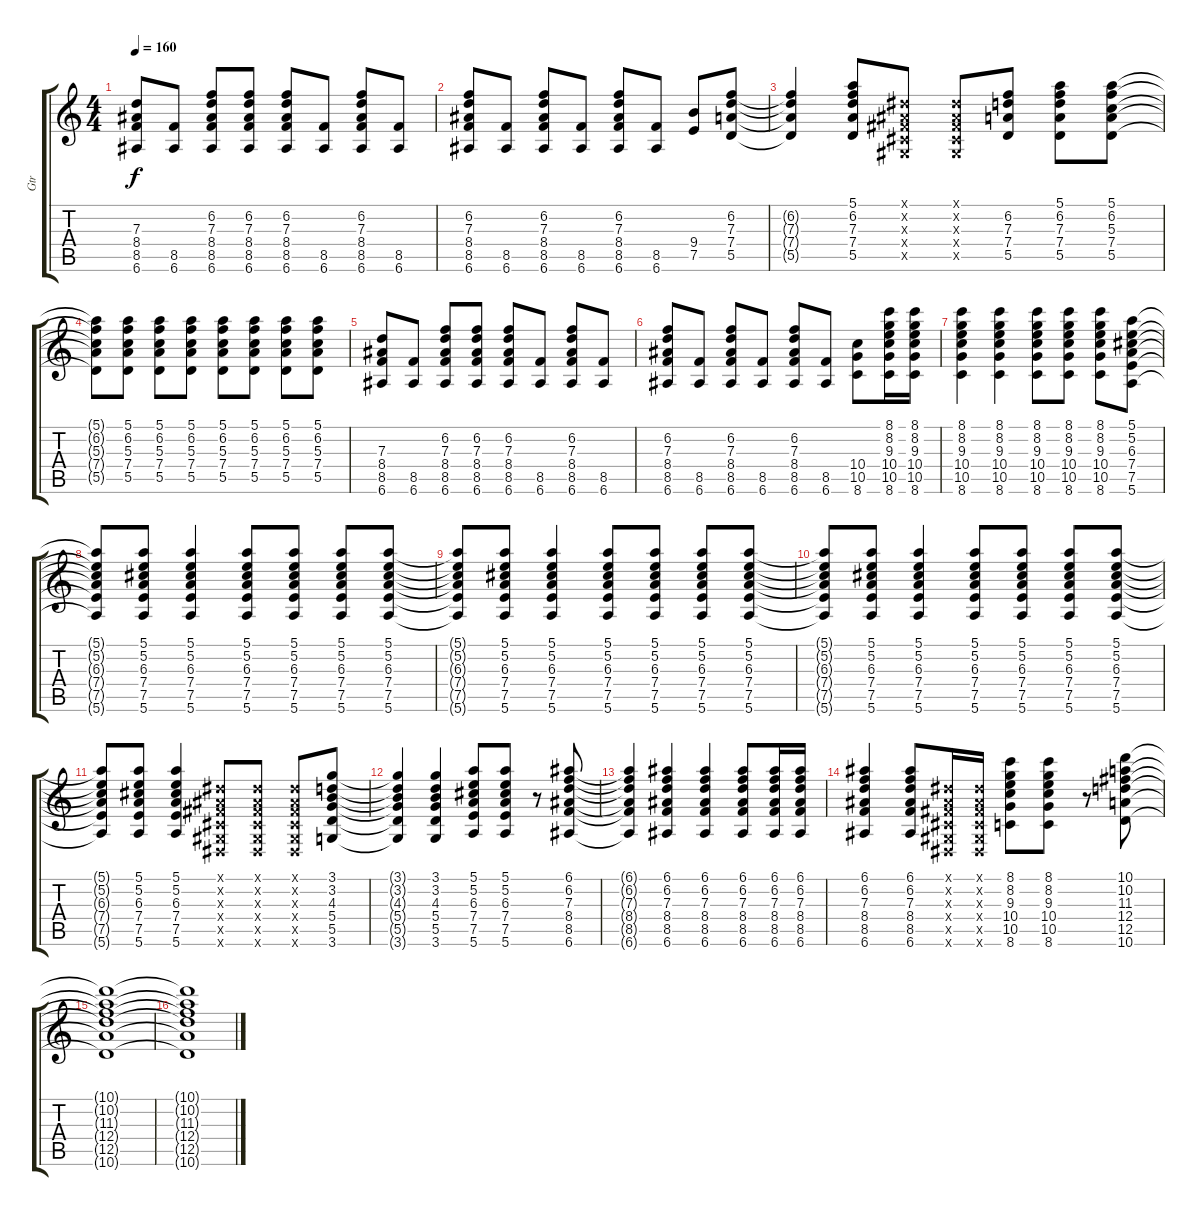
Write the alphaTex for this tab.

\track ("Gtr" "Gtr") {instrument distortionguitar}
\staff {score tabs}
\tuning (E4 B3 G3 D3 A2 E2) {hide}
\ts (4 4)
\tempo 160
\clef g2
\ks c
(7.3 8.4 8.5 6.6).8{dy f} (8.5 6.6).8 (6.2 7.3 8.4 8.5 6.6).8 (6.2 7.3 8.4 8.5 6.6).8 (6.2 7.3 8.4 8.5 6.6).8 (8.5 6.6).8 (6.2 7.3 8.4 8.5 6.6).8 (8.5 6.6).8 |
(6.2 7.3 8.4 8.5 6.6).8 (8.5 6.6).8 (6.2 7.3 8.4 8.5 6.6).8 (8.5 6.6).8 (6.2 7.3 8.4 8.5 6.6).8 (8.5 6.6).8 (9.4 7.5).8 (6.2 7.3 7.4 5.5).8 |
(6.2{t} 7.3{t} 7.4{t} 5.5{t}).4 (5.1 6.2 7.3 7.4 5.5).8 (-1.1{x} -1.2{x} -1.3{x} -1.4{x} -1.5{x}).8 (-1.1{x} -1.2{x} -1.3{x} -1.4{x} -1.5{x}).8 (6.2 7.3 7.4 5.5).8 (5.1 6.2 7.3 7.4 5.5).8 (5.1 6.2 5.3 7.4 5.5).8 |
(5.1{t} 6.2{t} 5.3{t} 7.4{t} 5.5{t}).8 (5.1 6.2 5.3 7.4 5.5).8 (5.1 6.2 5.3 7.4 5.5).8 (5.1 6.2 5.3 7.4 5.5).8 (5.1 6.2 5.3 7.4 5.5).8 (5.1 6.2 5.3 7.4 5.5).8 (5.1 6.2 5.3 7.4 5.5).8 (5.1 6.2 5.3 7.4 5.5).8 |
(7.3 8.4 8.5 6.6).8 (8.5 6.6).8 (6.2 7.3 8.4 8.5 6.6).8 (6.2 7.3 8.4 8.5 6.6).8 (6.2 7.3 8.4 8.5 6.6).8 (8.5 6.6).8 (6.2 7.3 8.4 8.5 6.6).8 (8.5 6.6).8 |
(6.2 7.3 8.4 8.5 6.6).8 (8.5 6.6).8 (6.2 7.3 8.4 8.5 6.6).8 (8.5 6.6).8 (6.2 7.3 8.4 8.5 6.6).8 (8.5 6.6).8 (10.4 10.5 8.6).8 (8.1 8.2 9.3 10.4 10.5 8.6).16 (8.1 8.2 9.3 10.4 10.5 8.6).16 |
(8.1 8.2 9.3 10.4 10.5 8.6).4 (8.1 8.2 9.3 10.4 10.5 8.6).4 (8.1 8.2 9.3 10.4 10.5 8.6).8 (8.1 8.2 9.3 10.4 10.5 8.6).8 (8.1 8.2 9.3 10.4 10.5 8.6).8 (5.1 5.2 6.3 7.4 7.5 5.6).8 |
(5.1{t} 5.2{t} 6.3{t} 7.4{t} 7.5{t} 5.6{t}).8 (5.1 5.2 6.3 7.4 7.5 5.6).8 (5.1 5.2 6.3 7.4 7.5 5.6).4 (5.1 5.2 6.3 7.4 7.5 5.6).8 (5.1 5.2 6.3 7.4 7.5 5.6).8 (5.1 5.2 6.3 7.4 7.5 5.6).8 (5.1 5.2 6.3 7.4 7.5 5.6).8 |
(5.1{t} 5.2{t} 6.3{t} 7.4{t} 7.5{t} 5.6{t}).8 (5.1 5.2 6.3 7.4 7.5 5.6).8 (5.1 5.2 6.3 7.4 7.5 5.6).4 (5.1 5.2 6.3 7.4 7.5 5.6).8 (5.1 5.2 6.3 7.4 7.5 5.6).8 (5.1 5.2 6.3 7.4 7.5 5.6).8 (5.1 5.2 6.3 7.4 7.5 5.6).8 |
(5.1{t} 5.2{t} 6.3{t} 7.4{t} 7.5{t} 5.6{t}).8 (5.1 5.2 6.3 7.4 7.5 5.6).8 (5.1 5.2 6.3 7.4 7.5 5.6).4 (5.1 5.2 6.3 7.4 7.5 5.6).8 (5.1 5.2 6.3 7.4 7.5 5.6).8 (5.1 5.2 6.3 7.4 7.5 5.6).8 (5.1 5.2 6.3 7.4 7.5 5.6).8 |
(5.1{t} 5.2{t} 6.3{t} 7.4{t} 7.5{t} 5.6{t}).8 (5.1 5.2 6.3 7.4 7.5 5.6).8 (5.1 5.2 6.3 7.4 7.5 5.6).4 (-1.1{x} -1.2{x} -1.3{x} -1.4{x} -1.5{x} -1.6{x}).8 (-1.1{x} -1.2{x} -1.3{x} -1.4{x} -1.5{x} -1.6{x}).8 (-1.1{x} -1.2{x} -1.3{x} -1.4{x} -1.5{x} -1.6{x}).8 (3.1 3.2 4.3 5.4 5.5 3.6).8 |
(3.1{t} 3.2{t} 4.3{t} 5.4{t} 5.5{t} 3.6{t}).4 (3.1 3.2 4.3 5.4 5.5 3.6).4 (5.1 5.2 6.3 7.4 7.5 5.6).8 (5.1 5.2 6.3 7.4 7.5 5.6).8 r.8 (6.1 6.2 7.3 8.4 8.5 6.6).8 |
(6.1{t} 6.2{t} 7.3{t} 8.4{t} 8.5{t} 6.6{t}).4 (6.1 6.2 7.3 8.4 8.5 6.6).4 (6.1 6.2 7.3 8.4 8.5 6.6).4 (6.1 6.2 7.3 8.4 8.5 6.6).8 (6.1 6.2 7.3 8.4 8.5 6.6).16 (6.1 6.2 7.3 8.4 8.5 6.6).16 |
(6.1 6.2 7.3 8.4 8.5 6.6).4 (6.1 6.2 7.3 8.4 8.5 6.6).8 (-1.1{x} -1.2{x} -1.3{x} -1.4{x} -1.5{x} -1.6{x}).16 (-1.1{x} -1.2{x} -1.3{x} -1.4{x} -1.5{x} -1.6{x}).16 (8.1 8.2 9.3 10.4 10.5 8.6).8 (8.1 8.2 9.3 10.4 10.5 8.6).8 r.8 (10.1 10.2 11.3 12.4 12.5 10.6).8 |
(10.1{t} 10.2{t} 11.3{t} 12.4{t} 12.5{t} 10.6{t}).1 |
(10.1{t} 10.2{t} 11.3{t} 12.4{t} 12.5{t} 10.6{t}).1
